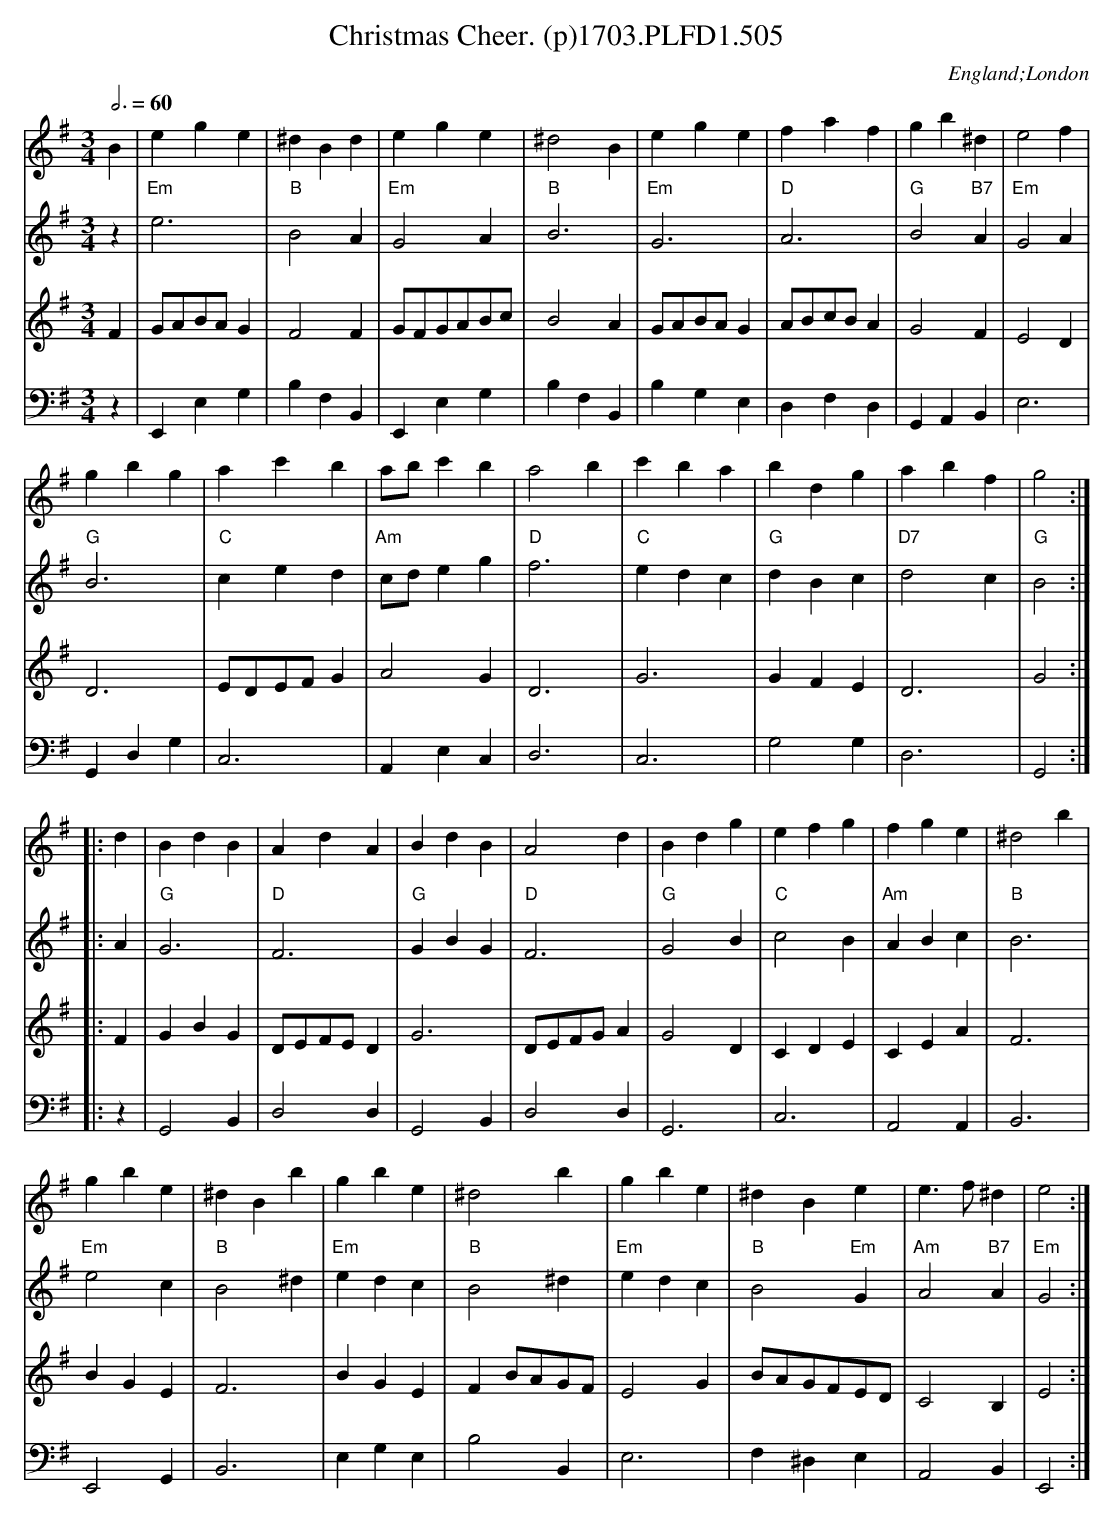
X:1
T:Christmas Cheer. (p)1703.PLFD1.505
M:3/4
L:1/4
Q:3/4=60
V:1
V:2
V:3
V:4 clef=bass octave=-2
V:1
O:England;London
K:Gmaj
V:1
B|ege|^dBd|ege|^d2B|ege|faf|gb^d|e2f|
gbg|ac'b|a/2b/2c'b|a2b|c'ba|bdg|abf|g2:|
|:d|BdB|AdA|BdB|A2d|Bdg|efg|fge|^d2b|
gbe|^dBb|gbe|^d2b|gbe|^dBe|e>f^d|e2:|
V:2
z|"Em"e3|"B"B2A|"Em"G2A|"B"B3|"Em"G3|"D"A3|"G"B2 "B7"A|"Em"G2A|
"G"B3|"C"ced|"Am"c/2d/2eg|"D"f3|"C"edc |"G"dBc|"D7"d2c|"G"B2:|
|:A|"G"G3|"D"F3|"G"GBG|"D"F3|"G"G2B|"C"c2B|"Am"ABc|"B"B3|
"Em"e2c|"B"B2^d|"Em"edc|"B"B2^d|"Em"edc |"B"B2"Em"G |"Am"A2"B7"A|"Em"G2:|
V:3
F|G/A/B/A/G|F2F|G/F/G/A/B/c/|B2A|G/A/B/A/G|
A/B/c/B/A|G2F|E2D|
D3|E/D/E/F/G|A2G|D3|G3|GFE|D3|G2:|
|:F|GBG|D/E/F/E/D|G3|D/E/F/G/A|G2D|CDE|CEA|F3|
BGE|F3|BGE|FB/A/G/F/|E2G|B/A/G/F/E/D/|C2B,|E2:|
V:4
z|Eeg|bfB|Eeg|bfB|bge|dfd|GAB|e3|
Gdg|c3|Aec|d3|c3|g2g|d3|G2:|
|:z|G2B|d2d|G2B|d2d|G3|c3|A2A|B3|
E2G|B3|ege|b2B|e3|f^de|A2B|E2:|
